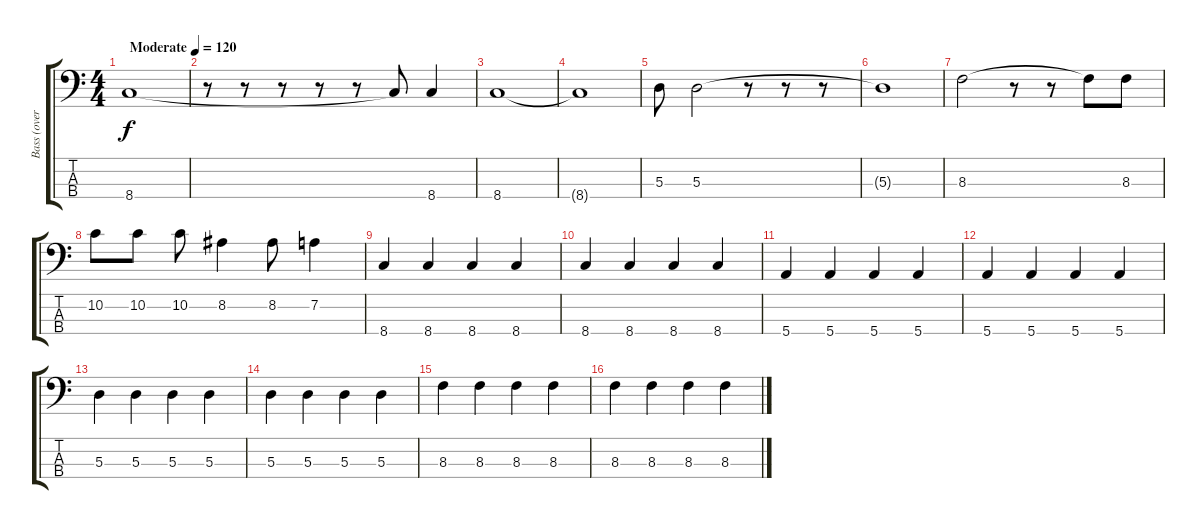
\track ("Bass (oversimplyfied)" "Bass (over") {instrument electricbassfinger}
\staff {score tabs}
\tuning (G2 D2 A1 E1) {hide}
\ts (4 4)
\tempo (120 "Moderate")
\clef f4
\ks c
8.4.1{dy f instrument electricbassfinger} |
r.8 r.8 r.8 r.8 r.8 8.4{t}.8 8.4.4 |
8.4.1 |
8.4{t}.1 |
5.3.8 5.3.2 r.8 r.8 r.8 |
5.3{t}.1 |
8.3.2 r.8 r.8 8.3{t}.8 8.3.8 |
10.2.8 10.2.8 10.2.8 8.2.4 8.2.8 7.2.4 |
8.4.4 8.4.4 8.4.4 8.4.4 |
8.4.4 8.4.4 8.4.4 8.4.4 |
5.4.4 5.4.4 5.4.4 5.4.4 |
5.4.4 5.4.4 5.4.4 5.4.4 |
5.3.4 5.3.4 5.3.4 5.3.4 |
5.3.4 5.3.4 5.3.4 5.3.4 |
8.3.4 8.3.4 8.3.4 8.3.4 |
8.3.4 8.3.4 8.3.4 8.3.4
